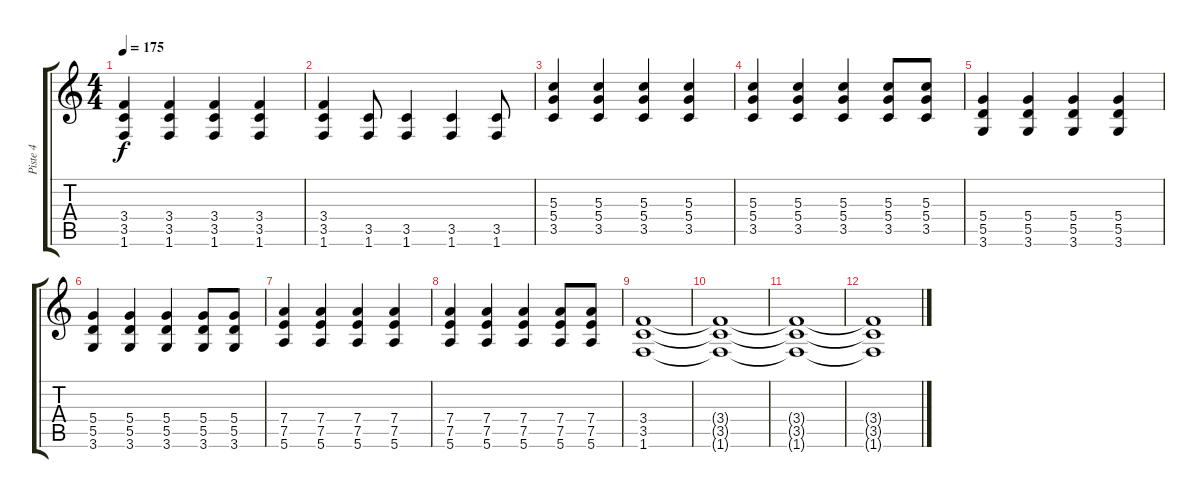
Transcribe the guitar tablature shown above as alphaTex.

\track ("Piste 4" "Piste 4") {instrument overdrivenguitar}
\staff {score tabs}
\tuning (E4 B3 G3 D3 A2 E2) {hide}
\ts (4 4)
\tempo 175
\clef g2
\ks c
(3.4 3.5 1.6).4{dy f} (3.4 3.5 1.6).4 (3.4 3.5 1.6).4 (3.4 3.5 1.6).4 |
(3.4 3.5 1.6).4 (3.5 1.6).8 (3.5 1.6).4 (3.5 1.6).4 (3.5 1.6).8 |
(5.3 5.4 3.5).4 (5.3 5.4 3.5).4 (5.3 5.4 3.5).4 (5.3 5.4 3.5).4 |
(5.3 5.4 3.5).4 (5.3 5.4 3.5).4 (5.3 5.4 3.5).4 (5.3 5.4 3.5).8 (5.3 5.4 3.5).8 |
(5.4 5.5 3.6).4 (5.4 5.5 3.6).4 (5.4 5.5 3.6).4 (5.4 5.5 3.6).4 |
(5.4 5.5 3.6).4 (5.4 5.5 3.6).4 (5.4 5.5 3.6).4 (5.4 5.5 3.6).8 (5.4 5.5 3.6).8 |
(7.4 7.5 5.6).4 (7.4 7.5 5.6).4 (7.4 7.5 5.6).4 (7.4 7.5 5.6).4 |
(7.4 7.5 5.6).4 (7.4 7.5 5.6).4 (7.4 7.5 5.6).4 (7.4 7.5 5.6).8 (7.4 7.5 5.6).8 |
(3.4 3.5 1.6).1 |
(3.4{t} 3.5{t} 1.6{t}).1 |
(3.4{t} 3.5{t} 1.6{t}).1 |
(3.4{t} 3.5{t} 1.6{t}).1
